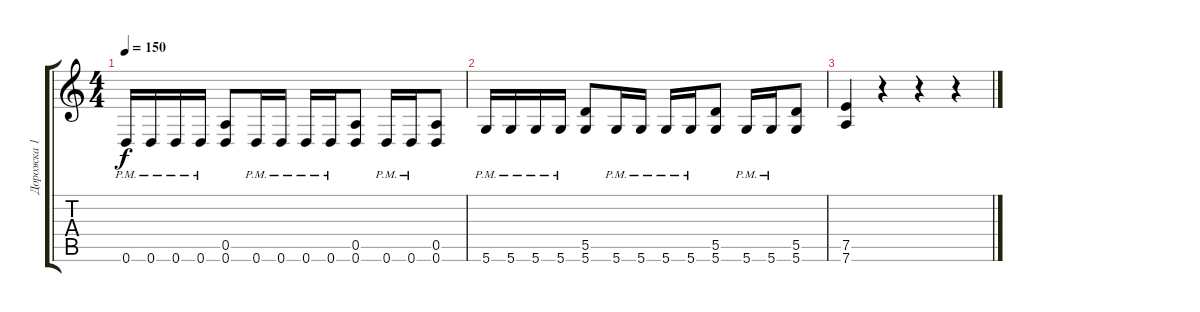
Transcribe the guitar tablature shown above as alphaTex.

\track ("Дорожка 1" "Дорожка 1") {instrument overdrivenguitar}
\staff {score tabs}
\tuning (E4 B3 G3 D3 A2 D2) {hide}
\ts (4 4)
\tempo 150
\clef g2
\ks c
0.6{pm}.16{dy f} 0.6{pm}.16 0.6{pm}.16 0.6{pm}.16 (0.5 0.6).8 0.6{pm}.16 0.6{pm}.16 0.6{pm}.16 0.6{pm}.16 (0.5 0.6).8 0.6{pm}.16 0.6{pm}.16 (0.5 0.6).8 |
5.6{pm}.16 5.6{pm}.16 5.6{pm}.16 5.6{pm}.16 (5.5 5.6).8 5.6{pm}.16 5.6{pm}.16 5.6{pm}.16 5.6{pm}.16 (5.5 5.6).8 5.6{pm}.16 5.6{pm}.16 (5.5 5.6).8 |
(7.5 7.6).4 r.4 r.4 r.4
